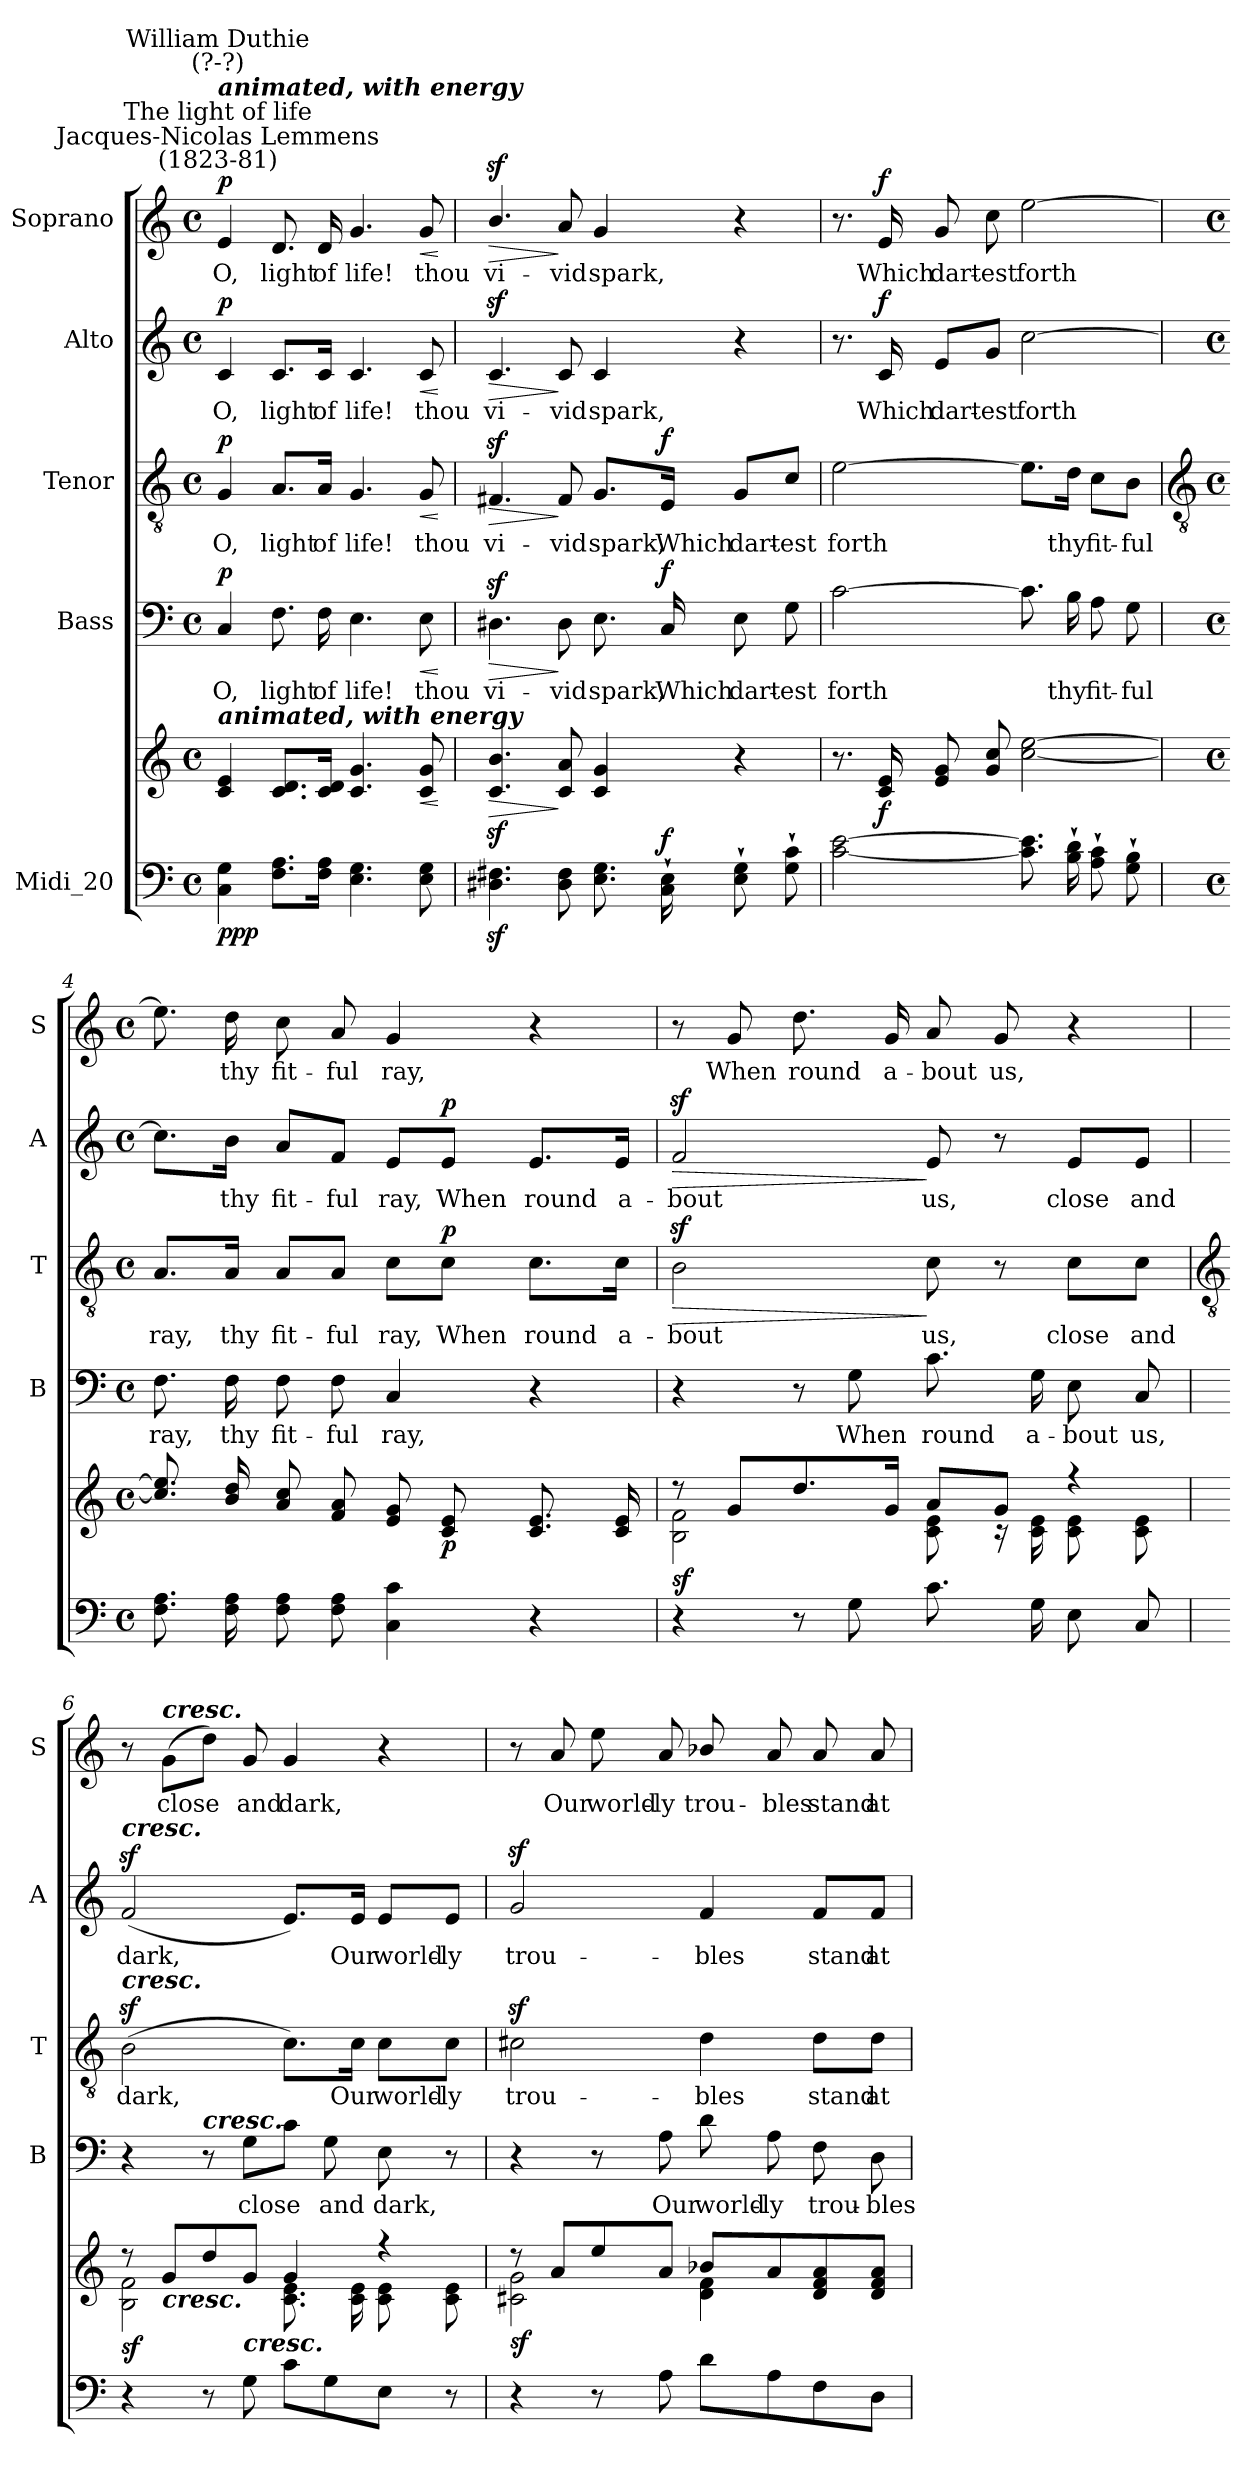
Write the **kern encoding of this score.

**kern	**kern	**dynam	**kern	**text	**dynam	**kern	**text	**dynam	**kern	**text	**dynam	**kern	**text	**dynam
*part5	*part5	*part5	*part4	*part4	*part4	*part3	*part3	*part3	*part2	*part2	*part2	*part1	*part1	*part1
*staff6	*staff5	*staff5/6	*staff4	*staff4	*staff4	*staff3	*staff3	*staff3	*staff2	*staff2	*staff2	*staff1	*staff1	*staff1
*I"Midi_20	*	*	*I"Bass	*	*	*I"Tenor	*	*	*I"Alto	*	*	*I"Soprano	*	*
*	*	*	*I'B	*	*	*I'T	*	*	*I'A	*	*	*I'S	*	*
*clefF4	*clefG2	*	*clefF4	*	*	*clefGv2	*	*	*clefG2	*	*	*clefG2	*	*
*k[]	*k[]	*	*k[]	*	*	*k[]	*	*	*k[]	*	*	*k[]	*	*
*C:	*C:	*	*C:	*	*	*C:	*	*	*C:	*	*	*C:	*	*
*M4/4	*M4/4	*	*M4/4	*	*	*M4/4	*	*	*M4/4	*	*	*M4/4	*	*
*met(c)	*met(c)	*	*met(c)	*	*	*met(c)	*	*	*met(c)	*	*	*met(c)	*	*
*MM100	*MM100	*	*MM100	*	*	*MM100	*	*	*MM100	*	*	*MM100	*	*
=1	=1	=1	=1	=1	=1	=1	=1	=1	=1	=1	=1	=1	=1	=1
!	!	!	!	!	!	!	!	!	!	!	!	!LO:TX:a:cj:t=Jacques-Nicolas Lemmens\n(1823-81)	!	!
!	!	!	!	!	!	!	!	!	!	!	!	!LO:TX:a:cj:t=The light of life	!	!
!	!	!	!	!	!	!	!	!	!	!	!	!LO:TX:a:Bi:t=animated, with energy	!	!
!	!	!	!	!	!	!	!	!	!	!	!	!LO:TX:a:cj:t=William Duthie\n(?-?)	!	!
!	!LO:TX:a:Bi:t=animated, with energy	!	!	!	!	!	!	!	!	!	!	!	!	!
!	!	!LO:DY:b=2	!	!LO:LY:b	!	!	!LO:LY:b	!	!	!LO:LY:b	!	!	!LO:LY:b	!
!	!	!LO:DY:n=1:b	!	!	!LO:DY:b	!	!	!LO:DY:b	!	!	!LO:DY:b	!	!	!LO:DY:b
4C 4G	4c 4e	pp p	4C	O,	p	4G	O,	p	4c	O,	p	4e	O,	p
!	!	!	!	!LO:LY:b	!	!	!LO:LY:b	!	!	!LO:LY:b	!	!	!LO:LY:b	!
8.F\ 8.A\L	8.c 8.dL	.	8.F\	light	.	8.A/L	light	.	8.c/L	light	.	8.d	light	.
!	!	!	!	!LO:LY:b	!	!	!LO:LY:b	!	!	!LO:LY:b	!	!	!LO:LY:b	!
16F\ 16A\J	16c 16dJ	.	16F\	of	.	16A/Jk	of	.	16c/Jk	of	.	16d	of	.
!	!	!	!	!LO:LY:b	!	!	!LO:LY:b	!	!	!LO:LY:b	!	!	!LO:LY:b	!
4.E 4.G	4.c 4.g	.	4.E	life!	.	4.G	life!	.	4.c	life!	.	4.g	life!	.
!	!	!LO:HP:b	!	!LO:LY:b	!LO:HP:b	!	!LO:LY:b	!LO:HP:b	!	!LO:LY:b	!LO:HP:b	!	!LO:LY:b	!LO:HP:b
8E 8G	8c 8g	<	8E	thou	<	8G	thou	<	8c	thou	<	8g	thou	<
.	.	[	.	.	[	.	.	[	.	.	[	.	.	[
=2	=2	=2	=2	=2	=2	=2	=2	=2	=2	=2	=2	=2	=2	=2
!	!	!LO:HP:b	!	!LO:LY:b	!LO:HP:b	!	!LO:LY:b	!LO:HP:b	!	!LO:LY:b	!LO:HP:b	!	!LO:LY:b	!LO:HP:b
4.D#Xz< 4.F#Xz<	4.cz< 4.bz<	>	4.D#Xz<	vi-	>	4.F#Xz<	vi-	>	4.cz<	vi-	>	4.bz</	vi-	>
!	!	!	!	!LO:LY:b	!	!	!LO:LY:b	!	!	!LO:LY:b	!	!	!LO:LY:b	!
8D# 8F#	8c/ 8a/	]	8D#	-vid	]	8F#	-vid	]	8c	-vid	]	8a/	-vid	]
!	!	!	!	!LO:LY:b	!	!	!LO:LY:b	!	!	!LO:LY:b	!	!	!LO:LY:b	!
8.E 8.GL	4c 4g	.	8.E	spark,	.	8.G/L	spark,	.	4c	spark,	.	4g	spark,	.
!	!	!LO:DY:a=2	!	!LO:LY:b	!LO:DY:b	!	!LO:LY:b	!LO:DY:b	!	!	!	!	!	!
16C` 16E`L	.	f	16C	Which	f	16E/Jk	Which	f	.	.	.	.	.	.
!	!	!	!	!LO:LY:b	!	!	!LO:LY:b	!	!	!	!	!	!	!
8E` 8G`	4r	.	8E	dart-	.	8G/L	dart-	.	4r	.	.	4r	.	.
!	!	!	!	!LO:LY:b	!	!	!LO:LY:b	!	!	!	!	!	!	!
8G` 8c`J	.	.	8G	-est	.	8c/J	-est	.	.	.	.	.	.	.
=3	=3	=3	=3	=3	=3	=3	=3	=3	=3	=3	=3	=3	=3	=3
!	!	!	!	!LO:LY:b	!	!	!LO:LY:b	!	!	!	!	!	!	!
[2c [2e	8.r	.	[2c	forth	.	[2e	forth	.	8.r	.	.	8.r	.	.
!	!	!LO:DY:b	!	!	!	!	!	!	!	!LO:LY:b	!LO:DY:b	!	!LO:LY:b	!LO:DY:b
.	16c 16eLL	f	.	.	.	.	.	.	16c	Which	f	16e	Which	f
!	!	!	!	!	!	!	!	!	!	!LO:LY:b	!	!	!LO:LY:b	!
.	8e 8g	.	.	.	.	.	.	.	8e/L	dart-	.	8g	dart-	.
!	!	!	!	!	!	!	!	!	!	!LO:LY:b	!	!	!LO:LY:b	!
.	8g 8ccJ	.	.	.	.	.	.	.	8g/J	-est	.	8cc	-est	.
!	!	!	!	!	!	!	!	!	!	!LO:LY:b	!	!	!LO:LY:b	!
8.c] 8.e]L	[2cc [2ee	.	8.c]	.	.	8.e\L]	.	.	[2cc	forth	.	[2ee	forth	.
!	!	!	!	!LO:LY:b	!	!	!LO:LY:b	!	!	!	!	!	!	!
16B` 16d`L	.	.	16B	thy	.	16d\Jk	thy	.	.	.	.	.	.	.
!	!	!	!	!LO:LY:b	!	!	!LO:LY:b	!	!	!	!	!	!	!
8A` 8c`	.	.	8A	fit-	.	8c\L	fit-	.	.	.	.	.	.	.
!	!	!	!	!LO:LY:b	!	!	!LO:LY:b	!	!	!	!	!	!	!
8G` 8B`J	.	.	8G	-ful	.	8B\J	-ful	.	.	.	.	.	.	.
!!LO:LB:g=z
=4	=4	=4	=4	=4	=4	=4	=4	=4	=4	=4	=4	=4	=4	=4
*	*	*	*	*	*	*clefGv2	*	*	*	*	*	*	*	*
*M4/4	*M4/4	*	*M4/4	*	*	*M4/4	*	*	*M4/4	*	*	*M4/4	*	*
*met(c)	*met(c)	*	*met(c)	*	*	*met(c)	*	*	*met(c)	*	*	*met(c)	*	*
*	*^	*	*	*	*	*	*	*	*	*	*	*	*	*
!	!	!	!	!	!LO:LY:b	!	!	!LO:LY:b	!	!	!	!	!	!	!
8.F 8.AL	8.cc] 8.ee]L	1ryy	.	8.F	ray,	.	8.A/L	ray,	.	8.cc\L]	.	.	8.ee]	.	.
!	!	!	!	!	!LO:LY:b	!	!	!LO:LY:b	!	!	!LO:LY:b	!	!	!LO:LY:b	!
16F 16AL	16b 16ddL	.	.	16F	thy	.	16A/Jk	thy	.	16b\Jk	thy	.	16dd	thy	.
!	!	!	!	!	!LO:LY:b	!	!	!LO:LY:b	!	!	!LO:LY:b	!	!	!LO:LY:b	!
8F 8A	8a/ 8cc/	.	.	8F	fit-	.	8A/L	fit-	.	8a/L	fit-	.	8cc\	fit-	.
!	!	!	!	!	!LO:LY:b	!	!	!LO:LY:b	!	!	!LO:LY:b	!	!	!LO:LY:b	!
8F 8AJ	8f/ 8a/J	.	.	8F	-ful	.	8A/J	-ful	.	8f/J	-ful	.	8a/	-ful	.
!	!	!	!	!	!LO:LY:b	!	!	!LO:LY:b	!	!	!LO:LY:b	!	!	!LO:LY:b	!
4C 4c	8e 8gL	.	.	4C	ray,	.	8c\L	ray,	.	8e/L	ray,	.	4g	ray,	.
!	!	!	!LO:DY:b	!	!	!	!	!LO:LY:b	!LO:DY:b	!	!LO:LY:b	!LO:DY:b	!	!	!
.	8c 8e	.	p	.	.	.	8c\J	When	p	8e/J	When	p	.	.	.
!	!	!	!	!	!	!	!	!LO:LY:b	!	!	!LO:LY:b	!	!	!	!
4r	8.c 8.e	.	.	4r	.	.	8.c\L	round	.	8.e/L	round	.	4r	.	.
!	!	!	!	!	!	!	!	!LO:LY:b	!	!	!LO:LY:b	!	!	!	!
.	16c 16eJ	.	.	.	.	.	16c\Jk	a-	.	16e/Jk	a-	.	.	.	.
=5	=5	=5	=5	=5	=5	=5	=5	=5	=5	=5	=5	=5	=5	=5	=5
!	!	!	!LO:DY:b	!	!	!	!	!LO:LY:b	!LO:HP:b	!	!LO:LY:b	!LO:HP:b	!	!	!
4r	8r	2B\ 2f\	sf	4r	.	.	2Bz<	bout	>	2fz<	bout	>	8r	.	.
!	!	!	!	!	!	!	!	!	!	!	!	!	!	!LO:LY:b	!
.	8g/L	.	.	.	.	.	.	.	.	.	.	.	8g	When	.
!	!	!	!	!	!	!	!	!	!	!	!	!	!	!LO:LY:b	!
8r	8.dd/	.	.	8r	.	.	.	.	.	.	.	.	8.dd	round	.
!	!	!	!	!	!LO:LY:b	!	!	!	!	!	!	!	!	!	!
8G	.	.	.	8G	When	.	.	.	.	.	.	.	.	.	.
!	!	!	!	!	!	!	!	!	!	!	!	!	!	!LO:LY:b	!
.	16g/J	.	.	.	.	.	.	.	.	.	.	.	16g	a-	.
!	!	!	!	!	!LO:LY:b	!	!	!LO:LY:b	!	!	!LO:LY:b	!	!	!LO:LY:b	!
8.cL	8a/L	8c\ 8e\	.	8.c	round	.	8c	us,	]	8e	us,	]	8a/	-bout	.
!	!	!	!	!	!	!	!	!	!	!	!	!	!	!LO:LY:b	!
.	8g/J	16r	.	.	.	.	8r	.	.	8r	.	.	8g	us,	.
!	!	!	!	!	!LO:LY:b	!	!	!	!	!	!	!	!	!	!
16GL	.	16c\ 16e\LL	.	16G	a-	.	.	.	.	.	.	.	.	.	.
!	!	!	!	!	!LO:LY:b	!	!	!LO:LY:b	!	!	!LO:LY:b	!	!	!	!
8E	4r	8c\ 8e\	.	8E	-bout	.	8c\L	close	.	8e/L	close	.	4r	.	.
!	!	!	!	!	!LO:LY:b	!	!	!LO:LY:b	!	!	!LO:LY:b	!	!	!	!
8CJ	.	8c\ 8e\J	.	8C	us,	.	8c\J	and	.	8e/J	and	.	.	.	.
!!LO:LB:g=z
=6	=6	=6	=6	=6	=6	=6	=6	=6	=6	=6	=6	=6	=6	=6	=6
*	*	*	*	*	*	*	*clefGv2	*	*	*	*	*	*	*	*
!	!	!	!	!	!	!	!	!	!	!LO:TX:a:Bi:t=cresc.	!	!	!	!	!
!	!	!	!	!	!	!	!LO:TX:a:Bi:t=cresc.	!	!	!	!	!	!	!	!
!	!	!	!LO:DY:b	!	!	!	!	!LO:LY:b	!	!	!LO:LY:b	!	!	!	!
4r	8r	2B\ 2f\	sf	4r	.	.	(>2Bz<	dark,	.	(<2fz<	dark,	.	8r	.	.
!	!	!	!	!	!	!	!	!	!	!	!	!	!LO:TX:a:Bi:t=cresc.	!	!
!	!LO:TX:b:Bi:t=cresc.	!	!	!	!	!	!	!	!	!	!	!	!	!	!
!	!	!	!	!	!	!	!	!	!	!	!	!	!	!LO:LY:b	!
.	8g/L	.	.	.	.	.	.	.	.	.	.	.	(>8gL	close	.
!	!	!	!	!LO:TX:a:Bi:t=cresc.	!	!	!	!	!	!	!	!	!	!	!
8r	8dd/	.	.	8r	.	.	.	.	.	.	.	.	8ddJ)	.	.
!LO:TX:a:Bi:t=cresc.	!	!	!	!	!	!	!	!	!	!	!	!	!	!	!
!	!	!	!	!	!LO:LY:b	!	!	!	!	!	!	!	!	!LO:LY:b	!
8G	8g/J	.	.	8GL	close	.	.	.	.	.	.	.	8g	and	.
!	!	!	!	!	!	!	!	!	!	!	!	!	!	!LO:LY:b	!
8cL	4g/	8.c\ 8.e\L	.	8cJ	.	.	8.c\L)	.	.	8.e/L)	.	.	4g	dark,	.
!	!	!	!	!	!LO:LY:b	!	!	!	!	!	!	!	!	!	!
8G	.	.	.	8G	and	.	.	.	.	.	.	.	.	.	.
!	!	!	!	!	!	!	!	!LO:LY:b	!	!	!LO:LY:b	!	!	!	!
.	.	16c\ 16e\L	.	.	.	.	16c\Jk	Our	.	16e/Jk	Our	.	.	.	.
!	!	!	!	!	!LO:LY:b	!	!	!LO:LY:b	!	!	!LO:LY:b	!	!	!	!
8EJ	4r	8c\ 8e\	.	8E	dark,	.	8c\L	world-	.	8e/L	world-	.	4r	.	.
!	!	!	!	!	!	!	!	!LO:LY:b	!	!	!LO:LY:b	!	!	!	!
8r	.	8c\ 8e\J	.	8r	.	.	8c\J	-ly	.	8e/J	-ly	.	.	.	.
=7	=7	=7	=7	=7	=7	=7	=7	=7	=7	=7	=7	=7	=7	=7	=7
!	!	!	!LO:DY:b	!	!	!	!	!LO:LY:b	!	!	!LO:LY:b	!	!	!	!
4r	8r	2c#X\ 2g\	sf	4r	.	.	2c#Xz<	trou-	.	2gz<	trou-	.	8r	.	.
!	!	!	!	!	!	!	!	!	!	!	!	!	!	!LO:LY:b	!
.	8a/L	.	.	.	.	.	.	.	.	.	.	.	8a	Our	.
!	!	!	!	!	!	!	!	!	!	!	!	!	!	!LO:LY:b	!
8r	8ee/	.	.	8r	.	.	.	.	.	.	.	.	8ee	world-	.
!	!	!	!	!	!LO:LY:b	!	!	!	!	!	!	!	!	!LO:LY:b	!
8A	8a/J	.	.	8A	Our	.	.	.	.	.	.	.	8a	-ly	.
!	!	!	!	!	!LO:LY:b	!	!	!LO:LY:b	!	!	!LO:LY:b	!	!	!LO:LY:b	!
8dL	8b-X/L	4d\ 4f\	.	8d	world-	.	4d	-bles	.	4f	-bles	.	8b-X/	trou-	.
!	!	!	!	!	!LO:LY:b	!	!	!	!	!	!	!	!	!LO:LY:b	!
8A	8a/	.	.	8A	-ly	.	.	.	.	.	.	.	8a	-bles	.
!	!	!	!	!	!LO:LY:b	!	!	!LO:LY:b	!	!	!LO:LY:b	!	!	!LO:LY:b	!
8F	8d 8f 8a	4ryy	.	8F	trou-	.	8d\L	stand	.	8f/L	stand	.	8a	stand	.
!	!	!	!	!	!LO:LY:b	!	!	!LO:LY:b	!	!	!LO:LY:b	!	!	!LO:LY:b	!
8DJ	8d 8f 8aJ	.	.	8D	-bles	.	8d\J	at	.	8f/J	at	.	8a	at	.
*	*v	*v	*	*	*	*	*	*	*	*	*	*	*	*	*
=	=	=	=	=	=	=	=	=	=	=	=	=	=	=
*-	*-	*-	*-	*-	*-	*-	*-	*-	*-	*-	*-	*-	*-	*-
